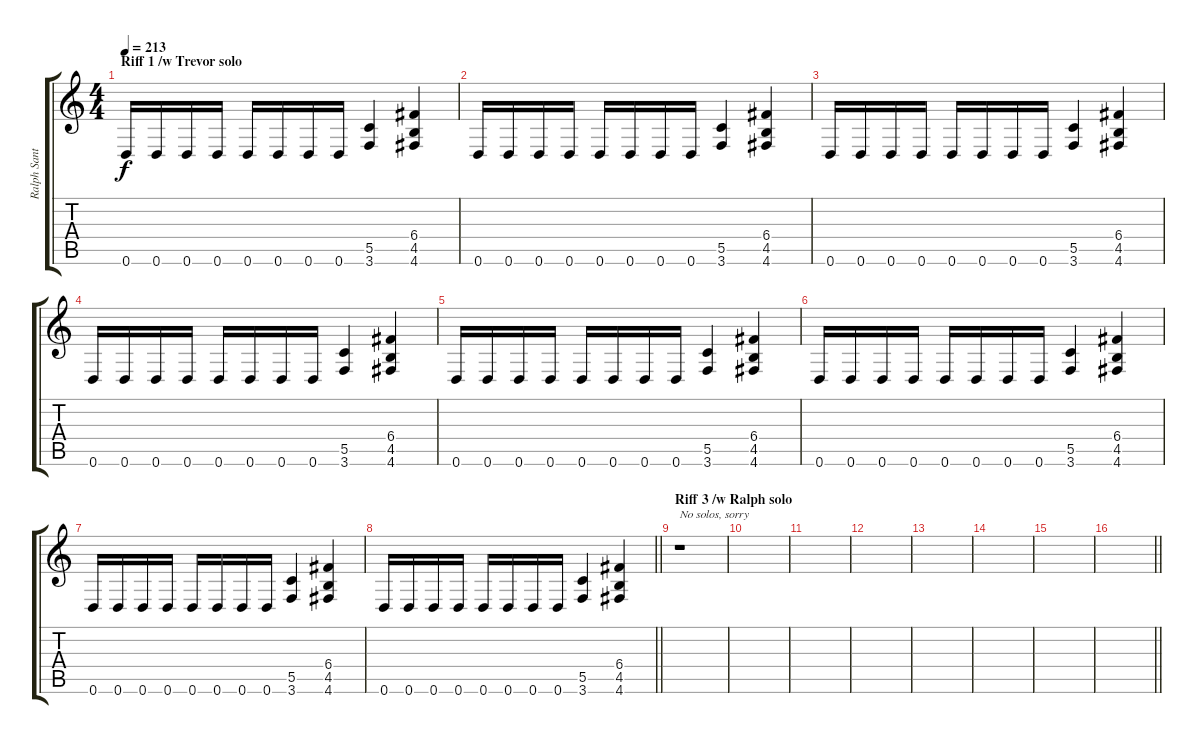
\track ("Ralph Santolla" "Ralph Sant") {instrument distortionguitar}
\staff {score tabs}
\tuning (D4 A3 F3 C3 G2 D2) {hide}
\ts (4 4)
\section ("" "Riff 1 /w Trevor solo")
\tempo 213
\clef g2
\ks c
0.6.16{dy f} 0.6.16 0.6.16 0.6.16 0.6.16 0.6.16 0.6.16 0.6.16 (5.5 3.6).4 (6.4 4.5 4.6).4 |
0.6.16 0.6.16 0.6.16 0.6.16 0.6.16 0.6.16 0.6.16 0.6.16 (5.5 3.6).4 (6.4 4.5 4.6).4 |
0.6.16 0.6.16 0.6.16 0.6.16 0.6.16 0.6.16 0.6.16 0.6.16 (5.5 3.6).4 (6.4 4.5 4.6).4 |
0.6.16 0.6.16 0.6.16 0.6.16 0.6.16 0.6.16 0.6.16 0.6.16 (5.5 3.6).4 (6.4 4.5 4.6).4 |
0.6.16 0.6.16 0.6.16 0.6.16 0.6.16 0.6.16 0.6.16 0.6.16 (5.5 3.6).4 (6.4 4.5 4.6).4 |
0.6.16 0.6.16 0.6.16 0.6.16 0.6.16 0.6.16 0.6.16 0.6.16 (5.5 3.6).4 (6.4 4.5 4.6).4 |
0.6.16 0.6.16 0.6.16 0.6.16 0.6.16 0.6.16 0.6.16 0.6.16 (5.5 3.6).4 (6.4 4.5 4.6).4 |
\barLineRight lightlight
0.6.16 0.6.16 0.6.16 0.6.16 0.6.16 0.6.16 0.6.16 0.6.16 (5.5 3.6).4 (6.4 4.5 4.6).4 |
\section ("" "Riff 3 /w Ralph solo")
r.1{txt "No solos, sorry"} |
|
|
|
|
|
|
\barLineRight lightlight
